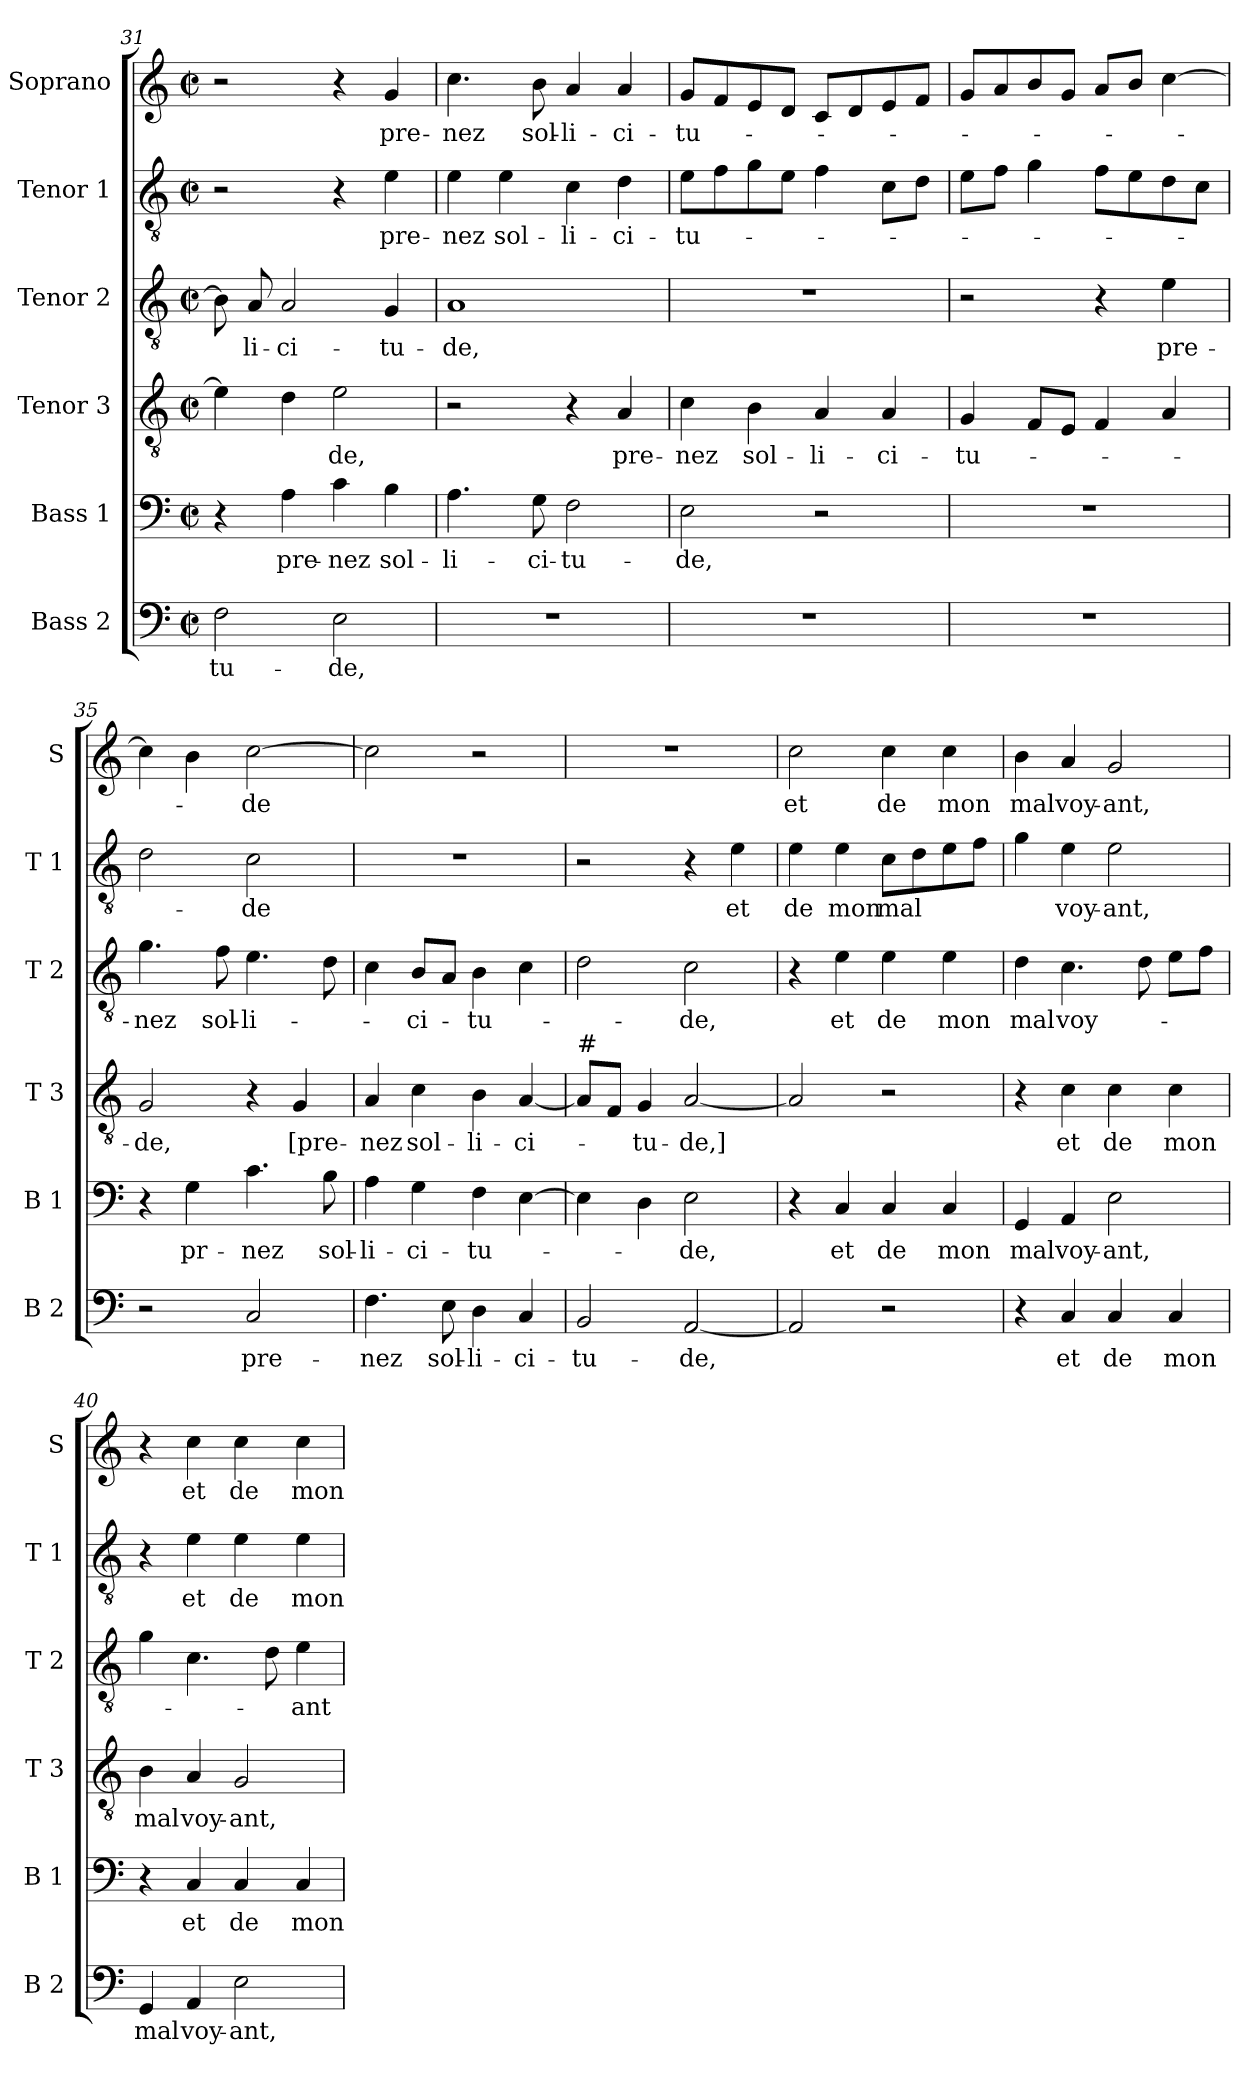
**kern	**text	**kern	**text	**kern	**text	**kern	**text	**kern	**text	**kern	**text
*part6	*part6	*part5	*part5	*part4	*part4	*part3	*part3	*part2	*part2	*part1	*part1
*staff6	*staff6	*staff5	*staff5	*staff4	*staff4	*staff3	*staff3	*staff2	*staff2	*staff1	*staff1
*I"Bass 2	*	*I"Bass 1	*	*I"Tenor 3	*	*I"Tenor 2	*	*I"Tenor 1	*	*I"Soprano	*
*I'B 2	*	*I'B 1	*	*I'T 3	*	*I'T 2	*	*I'T 1	*	*I'S	*
*clefF4	*	*clefF4	*	*clefGv2	*	*clefGv2	*	*clefGv2	*	*clefG2	*
*k[]	*	*k[]	*	*k[]	*	*k[]	*	*k[]	*	*k[]	*
*C:	*	*C:	*	*C:	*	*C:	*	*C:	*	*C:	*
*M2/2	*	*M2/2	*	*M2/2	*	*M2/2	*	*M2/2	*	*M2/2	*
*met(c|)	*	*met(c|)	*	*met(c|)	*	*met(c|)	*	*met(c|)	*	*met(c|)	*
=31	=31	=31	=31	=31	=31	=31	=31	=31	=31	=31	=31
2F\	-tu-	4r	.	4e\]	.	8B\]	.	2r	.	2r	.
.	.	.	.	.	.	8A/	li-	.	.	.	.
.	.	4A\	pre-	4d\	.	2A/	-ci-	.	.	.	.
2E\	-de,	4c\	-nez	2e\	-de,	.	.	4r	.	4r	.
.	.	4B\	sol-	.	.	4G/	-tu-	4e\	pre-	4g/	pre-
=32	=32	=32	=32	=32	=32	=32	=32	=32	=32	=32	=32
1r	.	4.A\	-li-	2r	.	1A	-de,	4e\	-nez	4.cc\	-nez
.	.	.	.	.	.	.	.	4e\	sol-	.	.
.	.	8G\	-ci-	.	.	.	.	.	.	8b\	sol-
.	.	2F\	-tu-	4r	.	.	.	4c\	-li-	4a/	-li-
.	.	.	.	4A/	pre-	.	.	4d\	-ci-	4a/	-ci-
=33	=33	=33	=33	=33	=33	=33	=33	=33	=33	=33	=33
1r	.	2E\	-de,	4c\	-nez	1r	.	8e\L	-tu-	8g/L	-tu-
.	.	.	.	.	.	.	.	8f\	.	8f/	.
.	.	.	.	4B\	sol-	.	.	8g\	.	8e/	.
.	.	.	.	.	.	.	.	8e\J	.	8d/J	.
.	.	2r	.	4A/	-li-	.	.	4f\	.	8c/L	.
.	.	.	.	.	.	.	.	.	.	8d/	.
.	.	.	.	4A/	-ci-	.	.	8c\L	.	8e/	.
.	.	.	.	.	.	.	.	8d\J	.	8f/J	.
=34	=34	=34	=34	=34	=34	=34	=34	=34	=34	=34	=34
1r	.	1r	.	4G/	-tu-	2r	.	8e\L	.	8g/L	.
.	.	.	.	.	.	.	.	8f\J	.	8a/	.
.	.	.	.	8F/L	.	.	.	4g\	.	8b/	.
.	.	.	.	8E/J	.	.	.	.	.	8g/J	.
.	.	.	.	4F/	.	4r	.	8f\L	.	8a/L	.
.	.	.	.	.	.	.	.	8e\	.	8b/J	.
.	.	.	.	4A/	.	4e\	pre-	8d\	.	[4cc\	.
.	.	.	.	.	.	.	.	8c\J	.	.	.
=35	=35	=35	=35	=35	=35	=35	=35	=35	=35	=35	=35
2r	.	4r	.	2G/	-de,	4.g\	-nez	2d\	.	4cc\]	.
.	.	4G\	pr-	.	.	.	.	.	.	4b\	.
.	.	.	.	.	.	8f\	sol-	.	.	.	.
2C/	pre-	4.c\	-nez	4r	.	4.e\	-li-	2c\	-de	[2cc\	-de
.	.	.	.	4G/	[pre-	.	.	.	.	.	.
.	.	8B\	sol-	.	.	8d\	.	.	.	.	.
!!LO:PB:g=z
=36	=36	=36	=36	=36	=36	=36	=36	=36	=36	=36	=36
4.F\	-nez	4A\	-li-	4A/	-nez	4c\	.	1r	.	2cc\]	.
.	.	4G\	-ci-	4c\	sol-	8B/L	-ci-	.	.	.	.
8E\	sol-	.	.	.	.	8A/J	.	.	.	.	.
4D\	-li-	4F\	-tu-	4B\	-li-	4B\	-tu-	.	.	2r	.
4C/	-ci-	[4E\	.	[4A/	-ci-	4c\	.	.	.	.	.
=37	=37	=37	=37	=37	=37	=37	=37	=37	=37	=37	=37
!	!	!	!	!LO:TX:a:t=#	!	!	!	!	!	!	!
2BB/	-tu-	4E\]	.	8A/L]	.	2d\	.	2r	.	1r	.
.	.	.	.	8F/J	.	.	.	.	.	.	.
.	.	4D\	.	4G/	-tu-	.	.	.	.	.	.
[2AA/	-de,	2E\	-de,	[2A/	-de,]	2c\	-de,	4r	.	.	.
.	.	.	.	.	.	.	.	4e\	et	.	.
=38	=38	=38	=38	=38	=38	=38	=38	=38	=38	=38	=38
2AA/]	.	4r	.	2A/]	.	4r	.	4e\	de	2cc\	et
.	.	4C/	et	.	.	4e\	et	4e\	mon	.	.
2r	.	4C/	de	2r	.	4e\	de	8c\L	mal	4cc\	de
.	.	.	.	.	.	.	.	8d\	.	.	.
.	.	4C/	mon	.	.	4e\	mon	8e\	.	4cc\	mon
.	.	.	.	.	.	.	.	8f\J	.	.	.
=39	=39	=39	=39	=39	=39	=39	=39	=39	=39	=39	=39
4r	.	4GG/	mal	4r	.	4d\	mal	4g\	.	4b\	mal
4C/	et	4AA/	voy-	4c\	et	4.c\	voy-	4e\	voy-	4a/	voy-
4C/	de	2E\	-ant,	4c\	de	.	.	2e\	-ant,	2g/	-ant,
.	.	.	.	.	.	8d\	.	.	.	.	.
4C/	mon	.	.	4c\	mon	8e\L	.	.	.	.	.
.	.	.	.	.	.	8f\J	.	.	.	.	.
=40	=40	=40	=40	=40	=40	=40	=40	=40	=40	=40	=40
4GG/	mal	4r	.	4B\	mal	4g\	.	4r	.	4r	.
4AA/	voy-	4C/	et	4A/	voy-	4.c\	.	4e\	et	4cc\	et
2E\	-ant,	4C/	de	2G/	-ant,	.	.	4e\	de	4cc\	de
.	.	.	.	.	.	8d\	.	.	.	.	.
.	.	4C/	mon	.	.	4e\	-ant	4e\	mon	4cc\	mon
=	=	=	=	=	=	=	=	=	=	=	=
*-	*-	*-	*-	*-	*-	*-	*-	*-	*-	*-	*-
